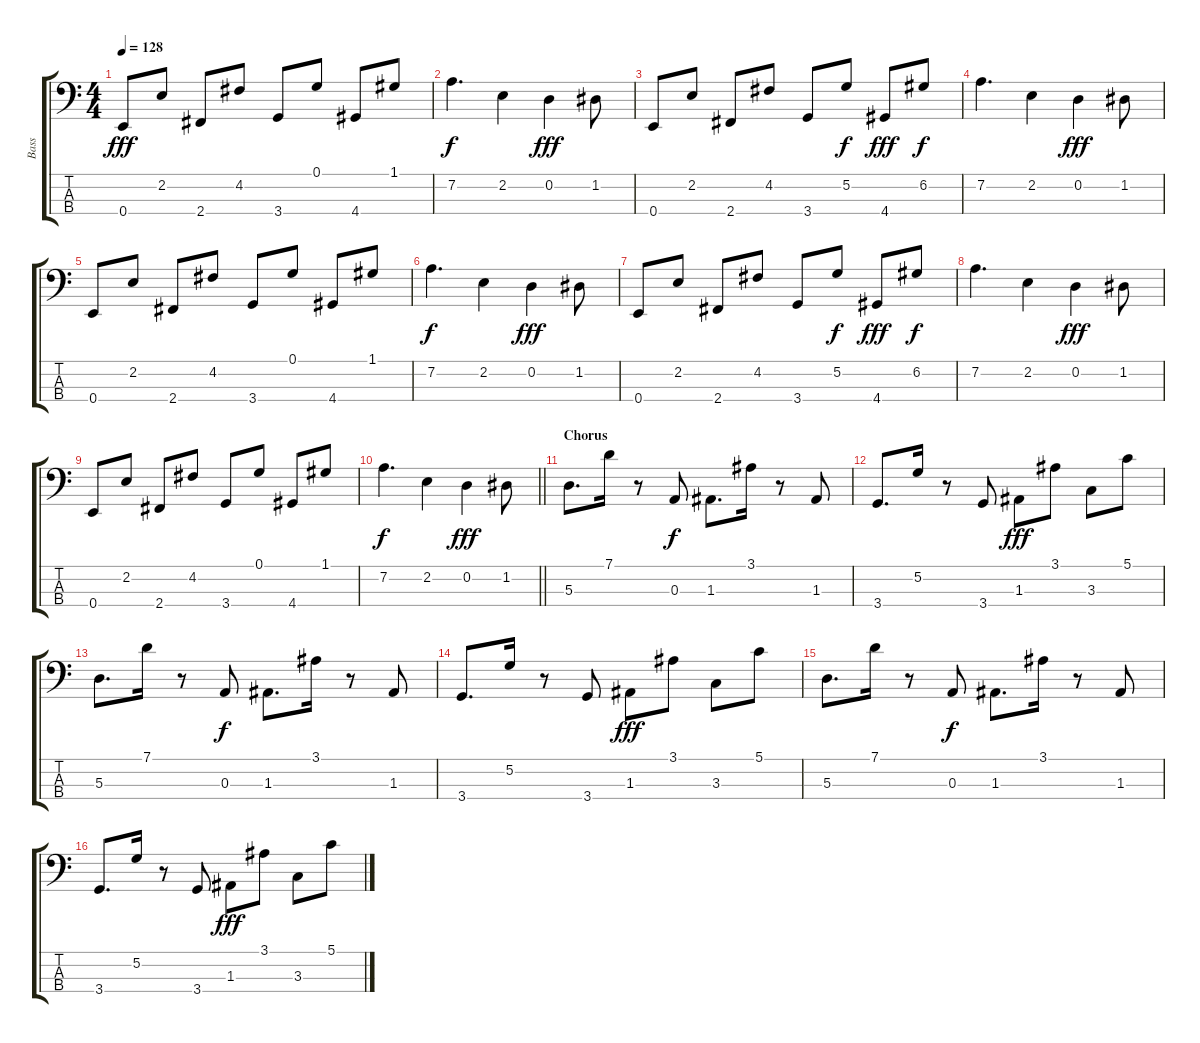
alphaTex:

\track ("Bass     " "Bass     ") {instrument electricbassfinger}
\staff {score tabs}
\tuning (G2 D2 A1 E1) {hide}
\ts (4 4)
\tempo 128
\clef f4
\ks c
0.4.8{dy fff} 2.2.8 2.4.8 4.2.8 3.4.8 0.1.8 4.4.8 1.1.8 |
7.2.4{d dy f} 2.2.4 0.2.4{dy fff} 1.2.8 |
0.4.8 2.2.8 2.4.8 4.2.8 3.4.8 5.2.8{dy f} 4.4.8{dy fff} 6.2.8{dy f} |
7.2.4{d} 2.2.4 0.2.4{dy fff} 1.2.8 |
0.4.8 2.2.8 2.4.8 4.2.8 3.4.8 0.1.8 4.4.8 1.1.8 |
7.2.4{d dy f} 2.2.4 0.2.4{dy fff} 1.2.8 |
0.4.8 2.2.8 2.4.8 4.2.8 3.4.8 5.2.8{dy f} 4.4.8{dy fff} 6.2.8{dy f} |
7.2.4{d} 2.2.4 0.2.4{dy fff} 1.2.8 |
0.4.8 2.2.8 2.4.8 4.2.8 3.4.8 0.1.8 4.4.8 1.1.8 |
\barLineRight lightlight
7.2.4{d dy f} 2.2.4 0.2.4{dy fff} 1.2.8 |
\section ("" "Chorus")
5.3.8{d} 7.1.16 r.8 0.3.8{dy f} 1.3.8{d} 3.1.16 r.8 1.3.8 |
3.4.8{d} 5.2.16 r.8 3.4.8 1.3.8{dy fff} 3.1.8 3.3.8 5.1.8 |
5.3.8{d} 7.1.16 r.8 0.3.8{dy f} 1.3.8{d} 3.1.16 r.8 1.3.8 |
3.4.8{d} 5.2.16 r.8 3.4.8 1.3.8{dy fff} 3.1.8 3.3.8 5.1.8 |
5.3.8{d} 7.1.16 r.8 0.3.8{dy f} 1.3.8{d} 3.1.16 r.8 1.3.8 |
3.4.8{d} 5.2.16 r.8 3.4.8 1.3.8{dy fff} 3.1.8 3.3.8 5.1.8
